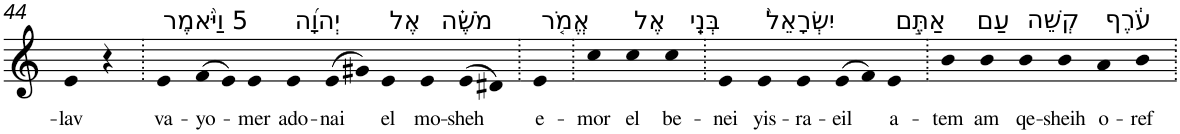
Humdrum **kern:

**kern	**text
*part1	*part1
*staff1	*staff1
*I"Piano	*
*I'Pno	*
!!LO:PB:g=z
*clefG2	*
*k[]	*
=44	=44
!	!LO:LY:b
4e	-lav
4r	.
=45.	=45.
!LO:TX:a:t=5 וַיֹּ֨אמֶר	!
!	!LO:LY:b
4e	va-
!	!LO:LY:b
(>8f	-yo-
8e)	.
!	!LO:LY:b
4e	-mer
!LO:TX:a:t=יְהוָ֜ה	!
!	!LO:LY:b
4e	ado-
!	!LO:LY:b
(>8e	-nai
8g#X)	.
!LO:TX:a:t=אֶל	!
!	!LO:LY:b
4e	el
!LO:TX:a:t=מֹשֶׁ֗ה	!
!	!LO:LY:b
4e	mo-
!	!LO:LY:b
(>8e	-sheh
8d#X)	.
=46.	=46.
!LO:TX:a:t=אֱמֹ֤ר	!
!	!LO:LY:b
4e	e-
=47.	=47.
!	!LO:LY:b
4cc	-mor
!LO:TX:a:t=אֶל	!
!	!LO:LY:b
4cc	el
!LO:TX:a:t=בְּנֵֽי	!
!	!LO:LY:b
4cc	be-
=48.	=48.
!	!LO:LY:b
4e	-nei
!LO:TX:a:t=יִשְׂרָאֵל֙	!
!	!LO:LY:b
4e	yis-
!	!LO:LY:b
4e	-ra-
!	!LO:LY:b
(>8e	-eil
8f)	.
!LO:TX:a:t=אַתֶּ֣ם	!
!	!LO:LY:b
4e	a-
=49.	=49.
!	!LO:LY:b
4b	-tem
!LO:TX:a:t=עַם	!
!	!LO:LY:b
4b	am
!LO:TX:a:t=קְשֵׁה	!
!	!LO:LY:b
4b	qe-
!	!LO:LY:b
4b	-sheih
!LO:TX:a:t=עֹ֔רֶף	!
!	!LO:LY:b
4a	o-
!	!LO:LY:b
4b	-ref
=.	=.
*-	*-
